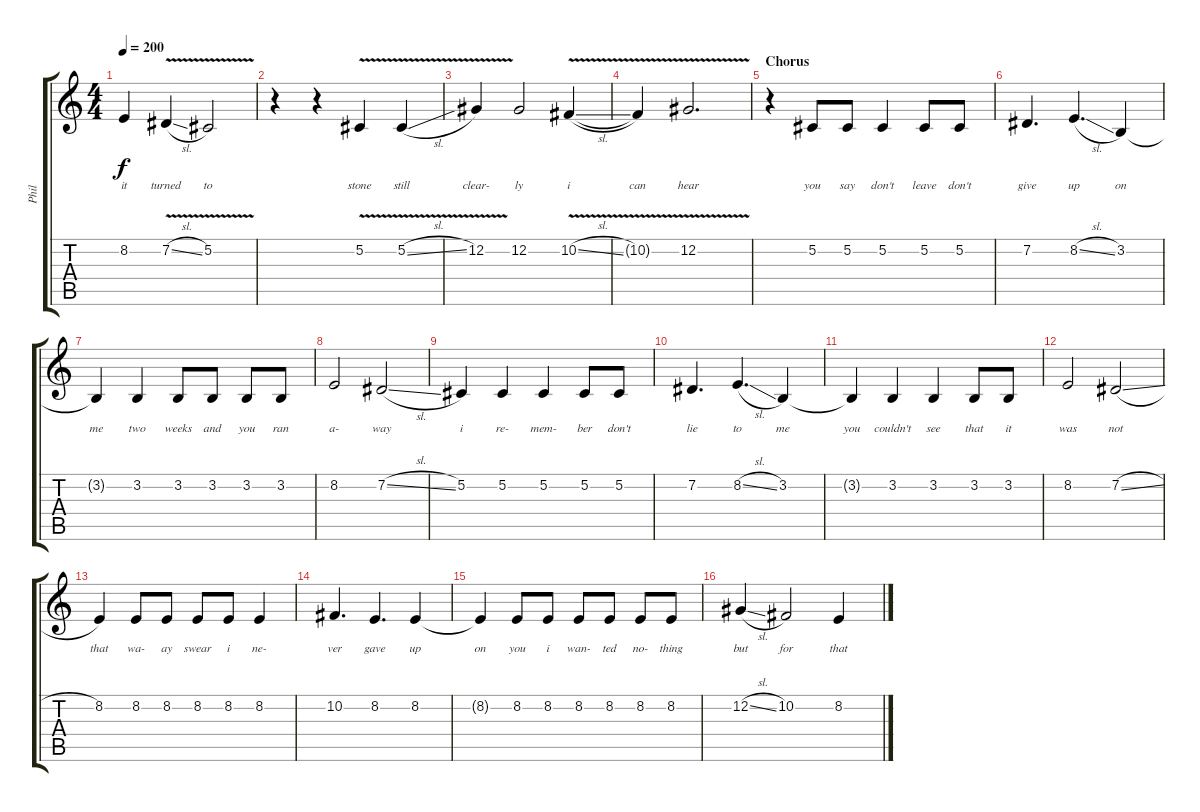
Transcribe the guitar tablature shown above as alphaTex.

\track ("Phil" "Phil") {instrument violin}
\staff {score tabs}
\tuning (Db4 Ab3 E3 B2 Gb2 Db2) {hide}
\ts (4 4)
\tempo 200
\clef g2
\ks c
8.2{t}.4{lyrics (0 "it") lyrics (1 "") lyrics (2 "") lyrics (3 "") lyrics (4 "") dy f} 7.2{v sl}.4{lyrics (0 "turned") lyrics (1 "") lyrics (2 "") lyrics (3 "") lyrics (4 "")} 5.2{v}.2{lyrics (0 "to") lyrics (1 "") lyrics (2 "") lyrics (3 "") lyrics (4 "")} |
r.4 r.4 5.2{v}.4{lyrics (0 "stone") lyrics (1 "") lyrics (2 "") lyrics (3 "") lyrics (4 "")} 5.2{v sl}.4{lyrics (0 "still") lyrics (1 "") lyrics (2 "") lyrics (3 "") lyrics (4 "")} |
12.2{v}.4{lyrics (0 "clear-") lyrics (1 "") lyrics (2 "") lyrics (3 "") lyrics (4 "")} 12.2.2{lyrics (0 "ly") lyrics (1 "") lyrics (2 "") lyrics (3 "") lyrics (4 "")} 10.2{v sl}.4{lyrics (0 "i") lyrics (1 "") lyrics (2 "") lyrics (3 "") lyrics (4 "")} |
10.2{t}.4{lyrics (0 "can") lyrics (1 "") lyrics (2 "") lyrics (3 "") lyrics (4 "")} 12.2{v}.2{d lyrics (0 "hear") lyrics (1 "") lyrics (2 "") lyrics (3 "") lyrics (4 "")} |
\section ("" "Chorus")
r.4 5.2.8{lyrics (0 "you") lyrics (1 "") lyrics (2 "") lyrics (3 "") lyrics (4 "")} 5.2.8{lyrics (0 "say") lyrics (1 "") lyrics (2 "") lyrics (3 "") lyrics (4 "")} 5.2.4{lyrics (0 "don't") lyrics (1 "") lyrics (2 "") lyrics (3 "") lyrics (4 "")} 5.2.8{lyrics (0 "leave") lyrics (1 "") lyrics (2 "") lyrics (3 "") lyrics (4 "")} 5.2.8{lyrics (0 "don't") lyrics (1 "") lyrics (2 "") lyrics (3 "") lyrics (4 "")} |
7.2.4{d lyrics (0 "give") lyrics (1 "") lyrics (2 "") lyrics (3 "") lyrics (4 "")} 8.2{sl}.4{d lyrics (0 "up") lyrics (1 "") lyrics (2 "") lyrics (3 "") lyrics (4 "")} 3.2.4{lyrics (0 "on") lyrics (1 "") lyrics (2 "") lyrics (3 "") lyrics (4 "")} |
3.2{t}.4{lyrics (0 "me") lyrics (1 "") lyrics (2 "") lyrics (3 "") lyrics (4 "")} 3.2.4{lyrics (0 "two") lyrics (1 "") lyrics (2 "") lyrics (3 "") lyrics (4 "")} 3.2.8{lyrics (0 "weeks") lyrics (1 "") lyrics (2 "") lyrics (3 "") lyrics (4 "")} 3.2.8{lyrics (0 "and") lyrics (1 "") lyrics (2 "") lyrics (3 "") lyrics (4 "")} 3.2.8{lyrics (0 "you") lyrics (1 "") lyrics (2 "") lyrics (3 "") lyrics (4 "")} 3.2.8{lyrics (0 "ran") lyrics (1 "") lyrics (2 "") lyrics (3 "") lyrics (4 "")} |
8.2.2{lyrics (0 "a-") lyrics (1 "") lyrics (2 "") lyrics (3 "") lyrics (4 "")} 7.2{sl}.2{lyrics (0 "way") lyrics (1 "") lyrics (2 "") lyrics (3 "") lyrics (4 "")} |
5.2.4{lyrics (0 "i") lyrics (1 "") lyrics (2 "") lyrics (3 "") lyrics (4 "")} 5.2.4{lyrics (0 "re-") lyrics (1 "") lyrics (2 "") lyrics (3 "") lyrics (4 "")} 5.2.4{lyrics (0 "mem-") lyrics (1 "") lyrics (2 "") lyrics (3 "") lyrics (4 "")} 5.2.8{lyrics (0 "ber") lyrics (1 "") lyrics (2 "") lyrics (3 "") lyrics (4 "")} 5.2.8{lyrics (0 "don't") lyrics (1 "") lyrics (2 "") lyrics (3 "") lyrics (4 "")} |
7.2.4{d lyrics (0 "lie") lyrics (1 "") lyrics (2 "") lyrics (3 "") lyrics (4 "")} 8.2{sl}.4{d lyrics (0 "to") lyrics (1 "") lyrics (2 "") lyrics (3 "") lyrics (4 "")} 3.2.4{lyrics (0 "me") lyrics (1 "") lyrics (2 "") lyrics (3 "") lyrics (4 "")} |
3.2{t}.4{lyrics (0 "you") lyrics (1 "") lyrics (2 "") lyrics (3 "") lyrics (4 "")} 3.2.4{lyrics (0 "couldn't") lyrics (1 "") lyrics (2 "") lyrics (3 "") lyrics (4 "")} 3.2.4{lyrics (0 "see") lyrics (1 "") lyrics (2 "") lyrics (3 "") lyrics (4 "")} 3.2.8{lyrics (0 "that") lyrics (1 "") lyrics (2 "") lyrics (3 "") lyrics (4 "")} 3.2.8{lyrics (0 "it") lyrics (1 "") lyrics (2 "") lyrics (3 "") lyrics (4 "")} |
8.2.2{lyrics (0 "was") lyrics (1 "") lyrics (2 "") lyrics (3 "") lyrics (4 "")} 7.2{sl}.2{lyrics (0 "not") lyrics (1 "") lyrics (2 "") lyrics (3 "") lyrics (4 "")} |
8.2.4{lyrics (0 "that") lyrics (1 "") lyrics (2 "") lyrics (3 "") lyrics (4 "")} 8.2.8{lyrics (0 "wa-") lyrics (1 "") lyrics (2 "") lyrics (3 "") lyrics (4 "")} 8.2.8{lyrics (0 "ay") lyrics (1 "") lyrics (2 "") lyrics (3 "") lyrics (4 "")} 8.2.8{lyrics (0 "swear") lyrics (1 "") lyrics (2 "") lyrics (3 "") lyrics (4 "")} 8.2.8{lyrics (0 "i") lyrics (1 "") lyrics (2 "") lyrics (3 "") lyrics (4 "")} 8.2.4{lyrics (0 "ne-") lyrics (1 "") lyrics (2 "") lyrics (3 "") lyrics (4 "")} |
10.2.4{d lyrics (0 "ver") lyrics (1 "") lyrics (2 "") lyrics (3 "") lyrics (4 "")} 8.2.4{d lyrics (0 "gave") lyrics (1 "") lyrics (2 "") lyrics (3 "") lyrics (4 "")} 8.2.4{lyrics (0 "up") lyrics (1 "") lyrics (2 "") lyrics (3 "") lyrics (4 "")} |
8.2{t}.4{lyrics (0 "on") lyrics (1 "") lyrics (2 "") lyrics (3 "") lyrics (4 "")} 8.2.8{lyrics (0 "you") lyrics (1 "") lyrics (2 "") lyrics (3 "") lyrics (4 "")} 8.2.8{lyrics (0 "i") lyrics (1 "") lyrics (2 "") lyrics (3 "") lyrics (4 "")} 8.2.8{lyrics (0 "wan-") lyrics (1 "") lyrics (2 "") lyrics (3 "") lyrics (4 "")} 8.2.8{lyrics (0 "ted") lyrics (1 "") lyrics (2 "") lyrics (3 "") lyrics (4 "")} 8.2.8{lyrics (0 "no-") lyrics (1 "") lyrics (2 "") lyrics (3 "") lyrics (4 "")} 8.2.8{lyrics (0 "thing") lyrics (1 "") lyrics (2 "") lyrics (3 "") lyrics (4 "")} |
12.2{sl}.4{lyrics (0 "but") lyrics (1 "") lyrics (2 "") lyrics (3 "") lyrics (4 "")} 10.2.2{lyrics (0 "for") lyrics (1 "") lyrics (2 "") lyrics (3 "") lyrics (4 "")} 8.2{sl}.4{lyrics (0 "that") lyrics (1 "") lyrics (2 "") lyrics (3 "") lyrics (4 "")}
